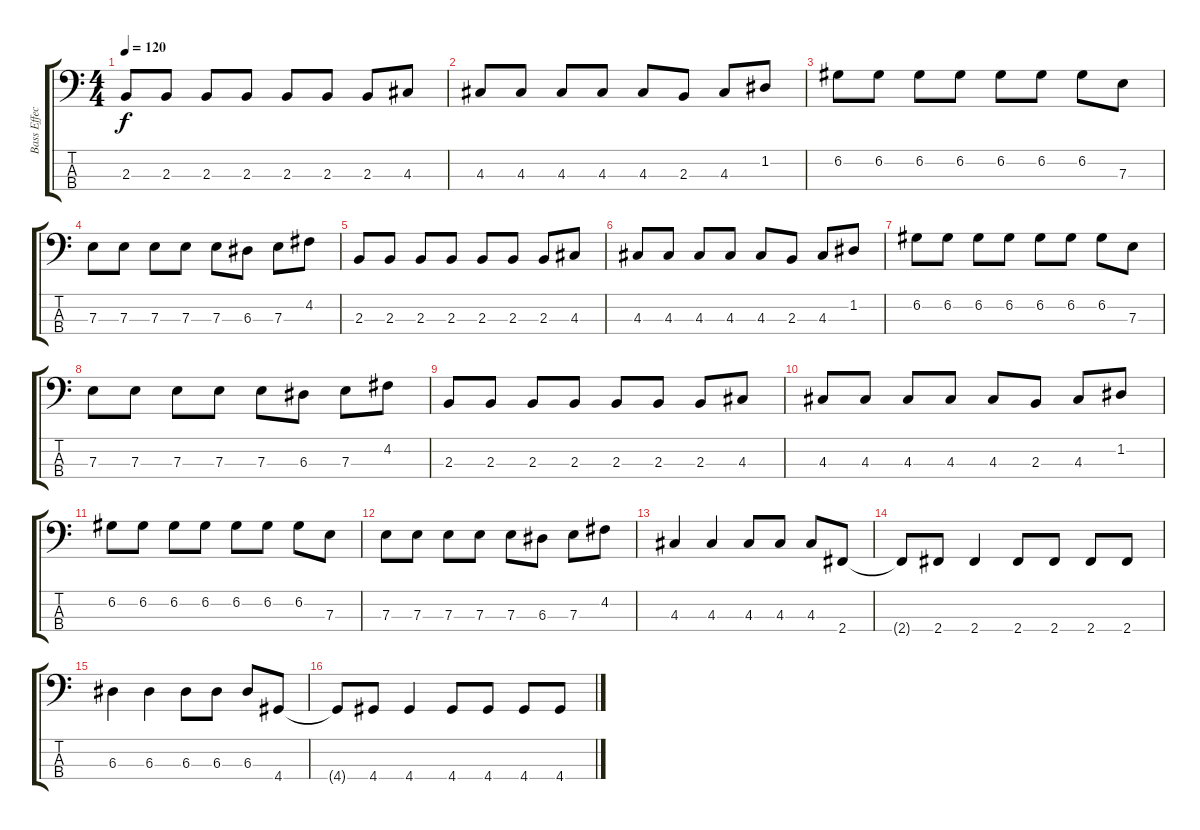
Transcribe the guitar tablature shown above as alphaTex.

\track ("Bass Effect" "Bass Effec") {instrument distortionguitar}
\staff {score tabs}
\tuning (G2 D2 A1 E1) {hide}
\ts (4 4)
\tempo 120
\clef f4
\ks c
2.3.8{dy f} 2.3.8 2.3.8 2.3.8 2.3.8 2.3.8 2.3.8 4.3.8 |
4.3.8 4.3.8 4.3.8 4.3.8 4.3.8 2.3.8 4.3.8 1.2.8 |
6.2.8 6.2.8 6.2.8 6.2.8 6.2.8 6.2.8 6.2.8 7.3.8 |
7.3.8 7.3.8 7.3.8 7.3.8 7.3.8 6.3.8 7.3.8 4.2.8 |
2.3.8 2.3.8 2.3.8 2.3.8 2.3.8 2.3.8 2.3.8 4.3.8 |
4.3.8 4.3.8 4.3.8 4.3.8 4.3.8 2.3.8 4.3.8 1.2.8 |
6.2.8 6.2.8 6.2.8 6.2.8 6.2.8 6.2.8 6.2.8 7.3.8 |
7.3.8 7.3.8 7.3.8 7.3.8 7.3.8 6.3.8 7.3.8 4.2.8 |
2.3.8 2.3.8 2.3.8 2.3.8 2.3.8 2.3.8 2.3.8 4.3.8 |
4.3.8 4.3.8 4.3.8 4.3.8 4.3.8 2.3.8 4.3.8 1.2.8 |
6.2.8 6.2.8 6.2.8 6.2.8 6.2.8 6.2.8 6.2.8 7.3.8 |
7.3.8 7.3.8 7.3.8 7.3.8 7.3.8 6.3.8 7.3.8 4.2.8 |
4.3.4 4.3.4 4.3.8 4.3.8 4.3.8 2.4.8 |
2.4{t}.8 2.4.8 2.4.4 2.4.8 2.4.8 2.4.8 2.4.8 |
6.3.4 6.3.4 6.3.8 6.3.8 6.3.8 4.4.8 |
4.4{t}.8 4.4.8 4.4.4 4.4.8 4.4.8 4.4.8 4.4.8
